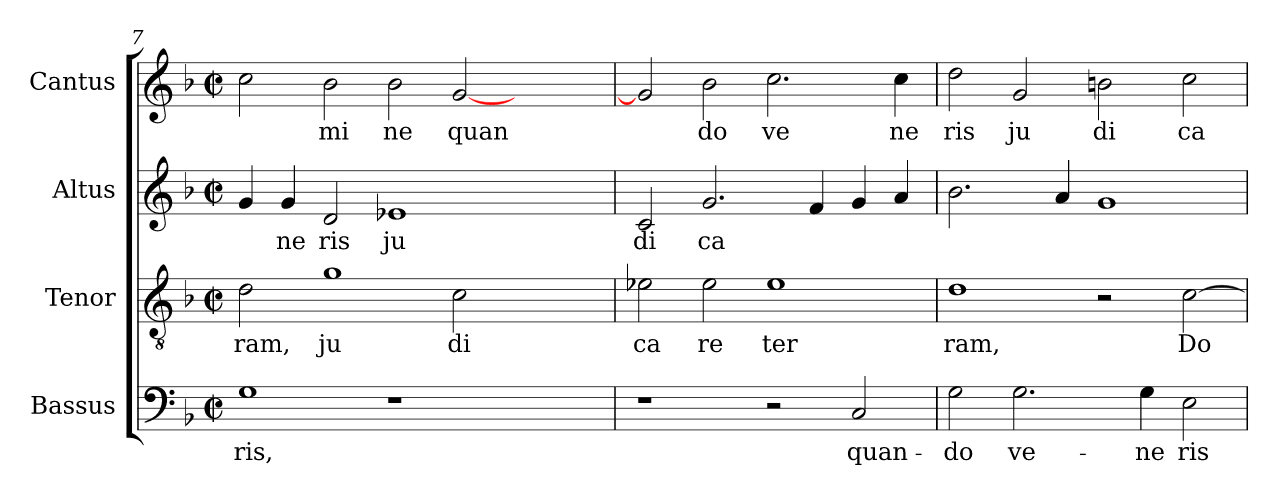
**kern	**text	**kern	**text	**kern	**text	**kern	**text
*part4	*part4	*part3	*part3	*part2	*part2	*part1	*part1
*staff4	*staff4	*staff3	*staff3	*staff2	*staff2	*staff1	*staff1
*I"Bassus	*	*I"Tenor	*	*I"Altus	*	*I"Cantus	*
*clefF4	*	*clefGv2	*	*clefG2	*	*clefG2	*
*k[b-]	*	*k[b-]	*	*k[b-]	*	*k[b-]	*
*F:	*	*F:	*	*F:	*	*F:	*
*M2/2	*	*M2/2	*	*M2/2	*	*M2/2	*
*met(c|)	*	*met(c|)	*	*met(c|)	*	*met(c|)	*
=7	=7	=7	=7	=7	=7	=7	=7
!	!LO:LY:b:cj	!	!LO:LY:b:cj	!	!	!	!
1G	-ris,	2d\	ram,	4g/	.	2cc\	.
!	!	!	!	!	!LO:LY:b:cj	!	!
.	.	.	.	4g/	ne	.	.
!	!	!	!LO:LY:b:cj	!	!LO:LY:b:cj	!	!LO:LY:b:cj
.	.	1g	ju	2d/	ris	2b-\	mi
!LO:N:vis=1	!	!	!	!	!LO:LY:b:cj	!	!LO:LY:b:cj
0r	.	.	.	1e-X	ju	2b-\	ne
!	!	!	!LO:LY:b:cj	!	!	!	!LO:LY:b
.	.	2c\	di	.	.	[<2g/	quan
.	.	1ryy	.	1ryy	.	1ryy	.
=8	=8	=8	=8	=8	=8	=8	=8
!	!	!	!LO:LY:b:cj	!	!LO:LY:b:cj	!	!
1r	.	2e-X\	ca	2c/	di	2g/]	.
!	!	!	!LO:LY:b:cj	!	!LO:LY:b:cj	!	!LO:LY:b:cj
.	.	2e-\	re	2.g/	ca	2b-\	do
!	!	!	!LO:LY:b:cj	!	!	!	!LO:LY:b:cj
2r	.	1e-	ter	.	.	2.cc\	ve
.	.	.	.	4f/	.	.	.
!	!LO:LY:b:cj	!	!	!	!	!	!
2C/	quan-	.	.	4g/	.	.	.
!	!	!	!	!	!	!	!LO:LY:b:cj
.	.	.	.	4a/	.	4cc\	ne
=9	=9	=9	=9	=9	=9	=9	=9
!	!LO:LY:b:cj	!	!LO:LY:b:cj	!	!	!	!LO:LY:b:cj
2G\	-do	1d	ram,	2.b-\	.	2dd\	ris
!	!LO:LY:b:cj	!	!	!	!	!	!LO:LY:b:cj
2.G\	ve-	.	.	.	.	2g/	ju
.	.	.	.	4a/	.	.	.
!	!	!	!	!	!	!	!LO:LY:b:cj
.	.	2r	.	1g	.	2bn\	di
!	!LO:LY:b:cj	!	!	!	!	!	!
4G\	-ne	.	.	.	.	.	.
!	!LO:LY:b:cj	!	!LO:LY:b	!	!	!	!LO:LY:b:cj
2E\	ris	[>2c\	Do	.	.	2cc\	ca
=	=	=	=	=	=	=	=
*-	*-	*-	*-	*-	*-	*-	*-
